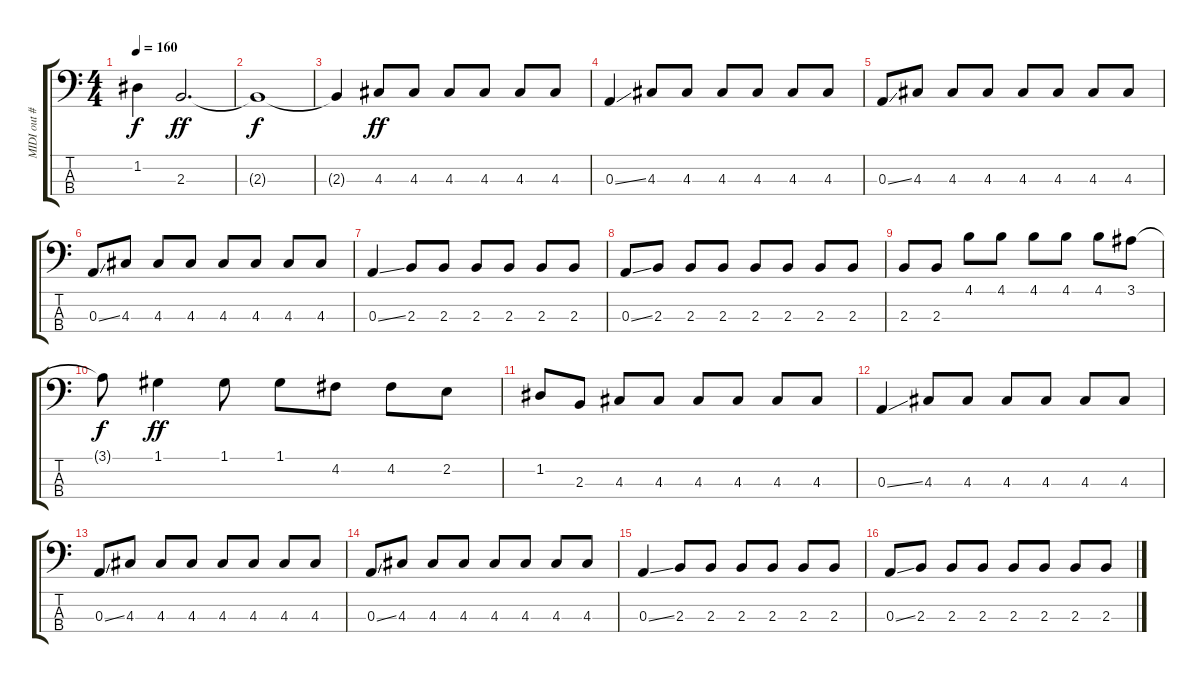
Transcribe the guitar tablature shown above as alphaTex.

\track ("MIDI out #3" "MIDI out #") {instrument electricbasspick}
\staff {score tabs}
\tuning (G2 D2 A1 E1) {hide}
\ts (4 4)
\tempo 160
\clef f4
\ks c
1.2{t}.4{dy f} 2.3.2{d dy ff} |
2.3{t}.1{dy f} |
2.3{t}.4 4.3.8{dy ff} 4.3.8 4.3.8 4.3.8 4.3.8 4.3.8 |
0.3{ss}.4 4.3.8 4.3.8 4.3.8 4.3.8 4.3.8 4.3.8 |
0.3{ss}.8 4.3.8 4.3.8 4.3.8 4.3.8 4.3.8 4.3.8 4.3.8 |
0.3{ss}.8 4.3.8 4.3.8 4.3.8 4.3.8 4.3.8 4.3.8 4.3.8 |
0.3{ss}.4 2.3.8 2.3.8 2.3.8 2.3.8 2.3.8 2.3.8 |
0.3{ss}.8 2.3.8 2.3.8 2.3.8 2.3.8 2.3.8 2.3.8 2.3.8 |
2.3.8 2.3.8 4.1.8 4.1.8 4.1.8 4.1.8 4.1.8 3.1.8 |
3.1{t}.8{dy f} 1.1.4{dy ff} 1.1.8 1.1.8 4.2.8 4.2.8 2.2.8 |
1.2.8 2.3.8 4.3.8 4.3.8 4.3.8 4.3.8 4.3.8 4.3.8 |
0.3{ss}.4 4.3.8 4.3.8 4.3.8 4.3.8 4.3.8 4.3.8 |
0.3{ss}.8 4.3.8 4.3.8 4.3.8 4.3.8 4.3.8 4.3.8 4.3.8 |
0.3{ss}.8 4.3.8 4.3.8 4.3.8 4.3.8 4.3.8 4.3.8 4.3.8 |
0.3{ss}.4 2.3.8 2.3.8 2.3.8 2.3.8 2.3.8 2.3.8 |
0.3{ss}.8 2.3.8 2.3.8 2.3.8 2.3.8 2.3.8 2.3.8 2.3.8
